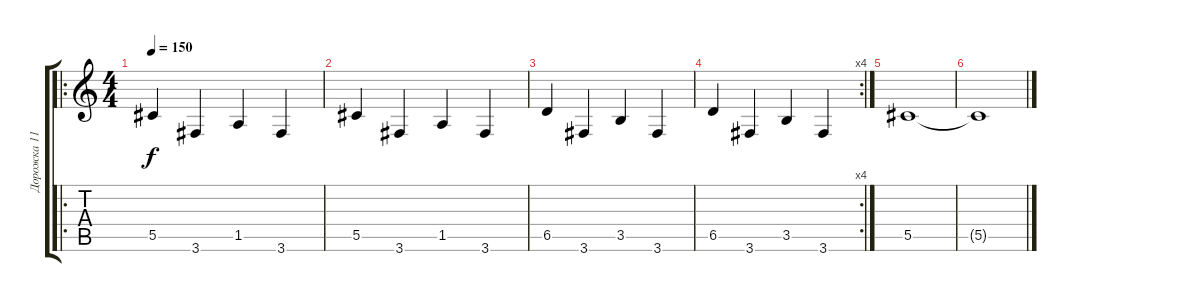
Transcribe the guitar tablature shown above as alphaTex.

\track ("Дорожка 11" "Дорожка 11") {instrument electricbassfinger}
\staff {score tabs}
\tuning (Eb4 Bb3 Gb3 Db3 Ab2 Eb2) {hide}
\ro
\ts (4 4)
\tempo 150
\clef g2
\ks c
5.5.4{dy f} 3.6.4 1.5.4 3.6.4 |
5.5.4 3.6.4 1.5.4 3.6.4 |
6.5.4 3.6.4 3.5.4 3.6.4 |
\rc 4
6.5.4 3.6.4 3.5.4 3.6.4 |
5.5.1 |
5.5{t}.1
